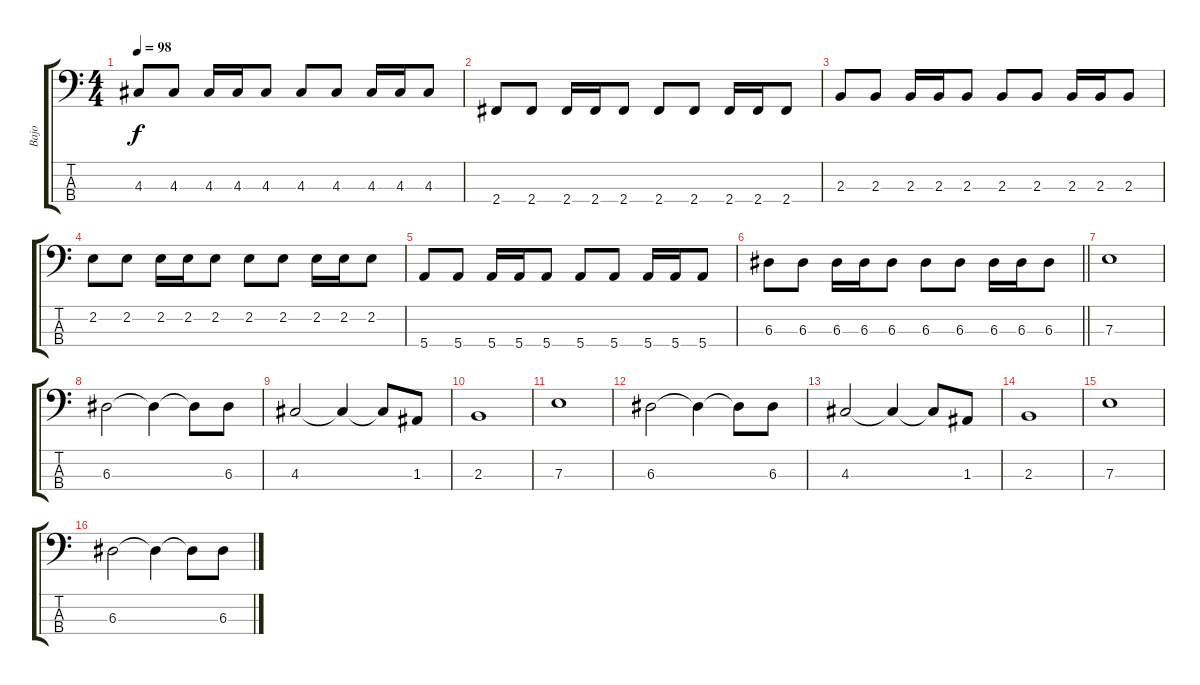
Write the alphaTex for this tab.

\track ("Bajo" "Bajo") {instrument electricbassfinger}
\staff {score tabs}
\tuning (G2 D2 A1 E1) {hide}
\ts (4 4)
\tempo 98
\clef f4
\ks c
4.3.8{dy f} 4.3.8 4.3.16 4.3.16 4.3.8 4.3.8 4.3.8 4.3.16 4.3.16 4.3.8 |
2.4.8 2.4.8 2.4.16 2.4.16 2.4.8 2.4.8 2.4.8 2.4.16 2.4.16 2.4.8 |
2.3.8 2.3.8 2.3.16 2.3.16 2.3.8 2.3.8 2.3.8 2.3.16 2.3.16 2.3.8 |
2.2.8 2.2.8 2.2.16 2.2.16 2.2.8 2.2.8 2.2.8 2.2.16 2.2.16 2.2.8 |
5.4.8 5.4.8 5.4.16 5.4.16 5.4.8 5.4.8 5.4.8 5.4.16 5.4.16 5.4.8 |
\barLineRight lightlight
6.3.8 6.3.8 6.3.16 6.3.16 6.3.8 6.3.8 6.3.8 6.3.16 6.3.16 6.3.8 |
7.3.1 |
6.3.2 6.3{t}.4 6.3{t}.8 6.3.8 |
4.3.2 4.3{t}.4 4.3{t}.8 1.3.8 |
2.3.1 |
7.3.1 |
6.3.2 6.3{t}.4 6.3{t}.8 6.3.8 |
4.3.2 4.3{t}.4 4.3{t}.8 1.3.8 |
2.3.1 |
7.3.1 |
6.3.2 6.3{t}.4 6.3{t}.8 6.3.8
